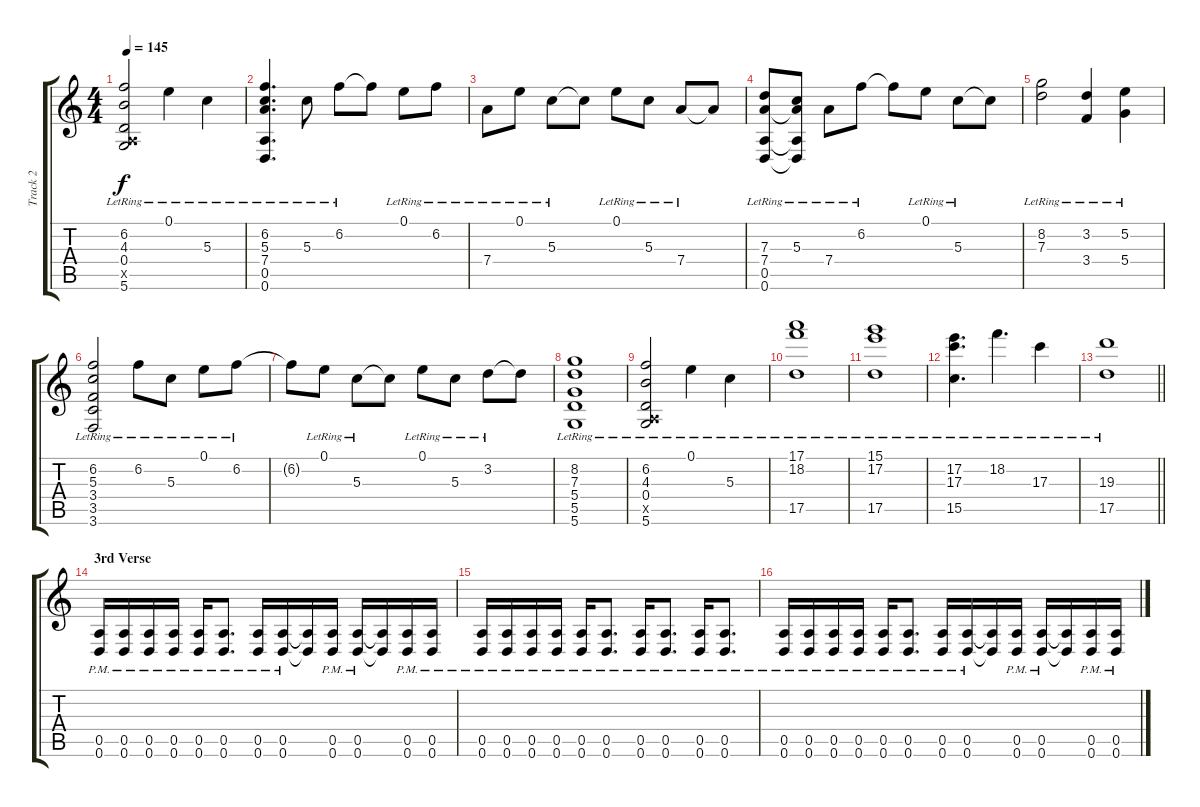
\track ("Track 2" "Track 2") {instrument distortionguitar}
\staff {score tabs}
\tuning (E4 B3 G3 D3 A2 D2) {hide}
\ts (4 4)
\tempo 145
\clef g2
\ks c
(6.2{lr} 4.3{lr} 0.4{lr} 0.5{x} 5.6{lr}).2{dy f} 0.1{lr}.4 5.3{lr}.4 |
(6.2{lr} 5.3{lr} 7.4{lr} 0.5{lr} 0.6{lr}).4{d} 5.3{lr}.8 6.2{lr}.8 6.2{t}.8 0.1{lr}.8 6.2{lr}.8 |
7.4{lr}.8 0.1{lr}.8 5.3{lr}.8 5.3{t}.8 0.1{lr}.8 5.3{lr}.8 7.4{lr}.8 7.4{t}.8 |
(7.3{lr} 7.4{lr} 0.5{lr} 0.6{lr}).8 (5.3{lr} 7.4{t} 0.5{t} 0.6{t}).8 7.4{lr}.8 6.2{lr}.8 6.2{t}.8 0.1{lr}.8 5.3{lr}.8 5.3{t}.8 |
(8.2{lr} 7.3{lr}).2 (3.2{lr} 3.4{lr}).4 (5.2{lr} 5.4{lr}).4 |
(6.2{lr} 5.3{lr} 3.4{lr} 3.5{lr} 3.6{lr}).2 6.2{lr}.8 5.3{lr}.8 0.1{lr}.8 6.2{lr}.8 |
6.2{t}.8 0.1{lr}.8 5.3{lr}.8 5.3{t}.8 0.1{lr}.8 5.3{lr}.8 3.2{lr}.8 3.2{t}.8 |
(8.2{lr} 7.3{lr} 5.4{lr} 5.5{lr} 5.6{lr}).1 |
(6.2{lr} 4.3{lr} 0.4{lr} 0.5{x} 5.6{lr}).2 0.1{lr}.4 5.3{lr}.4 |
(17.1{lr} 18.2{lr} 17.5{lr}).1 |
(15.1{lr} 17.2{lr} 17.5{lr}).1 |
(17.2{lr} 17.3{lr} 15.5{lr}).4{d} 18.2{lr}.4{d} 17.3{lr}.4 |
\barLineRight lightlight
(19.3{lr} 17.5{lr}).1 |
\section ("" "3rd Verse")
(0.5{pm} 0.6{pm}).16{instrument distortionguitar} (0.5{pm} 0.6{pm}).16 (0.5{pm} 0.6{pm}).16 (0.5{pm} 0.6{pm}).16 (0.5{pm} 0.6{pm}).16 (0.5{pm} 0.6{pm}).8{d} (0.5{pm} 0.6{pm}).16 (0.5{pm} 0.6{pm}).16 (0.5{t} 0.6{t}).16 (0.5{pm} 0.6{pm}).16 (0.5{pm} 0.6{pm}).16 (0.5{t} 0.6{t}).16 (0.5{pm} 0.6{pm}).16 (0.5{pm} 0.6{pm}).16 |
(0.5{pm} 0.6{pm}).16 (0.5{pm} 0.6{pm}).16 (0.5{pm} 0.6{pm}).16 (0.5{pm} 0.6{pm}).16 (0.5{pm} 0.6{pm}).16 (0.5{pm} 0.6{pm}).8{d} (0.5{pm} 0.6{pm}).16 (0.5{pm} 0.6{pm}).8{d} (0.5{pm} 0.6{pm}).16 (0.5{pm} 0.6{pm}).8{d} |
(0.5{pm} 0.6{pm}).16 (0.5{pm} 0.6{pm}).16 (0.5{pm} 0.6{pm}).16 (0.5{pm} 0.6{pm}).16 (0.5{pm} 0.6{pm}).16 (0.5{pm} 0.6{pm}).8{d} (0.5{pm} 0.6{pm}).16 (0.5{pm} 0.6{pm}).16 (0.5{t} 0.6{t}).16 (0.5{pm} 0.6{pm}).16 (0.5{pm} 0.6{pm}).16 (0.5{t} 0.6{t}).16 (0.5{pm} 0.6{pm}).16 (0.5{pm} 0.6{pm}).16
